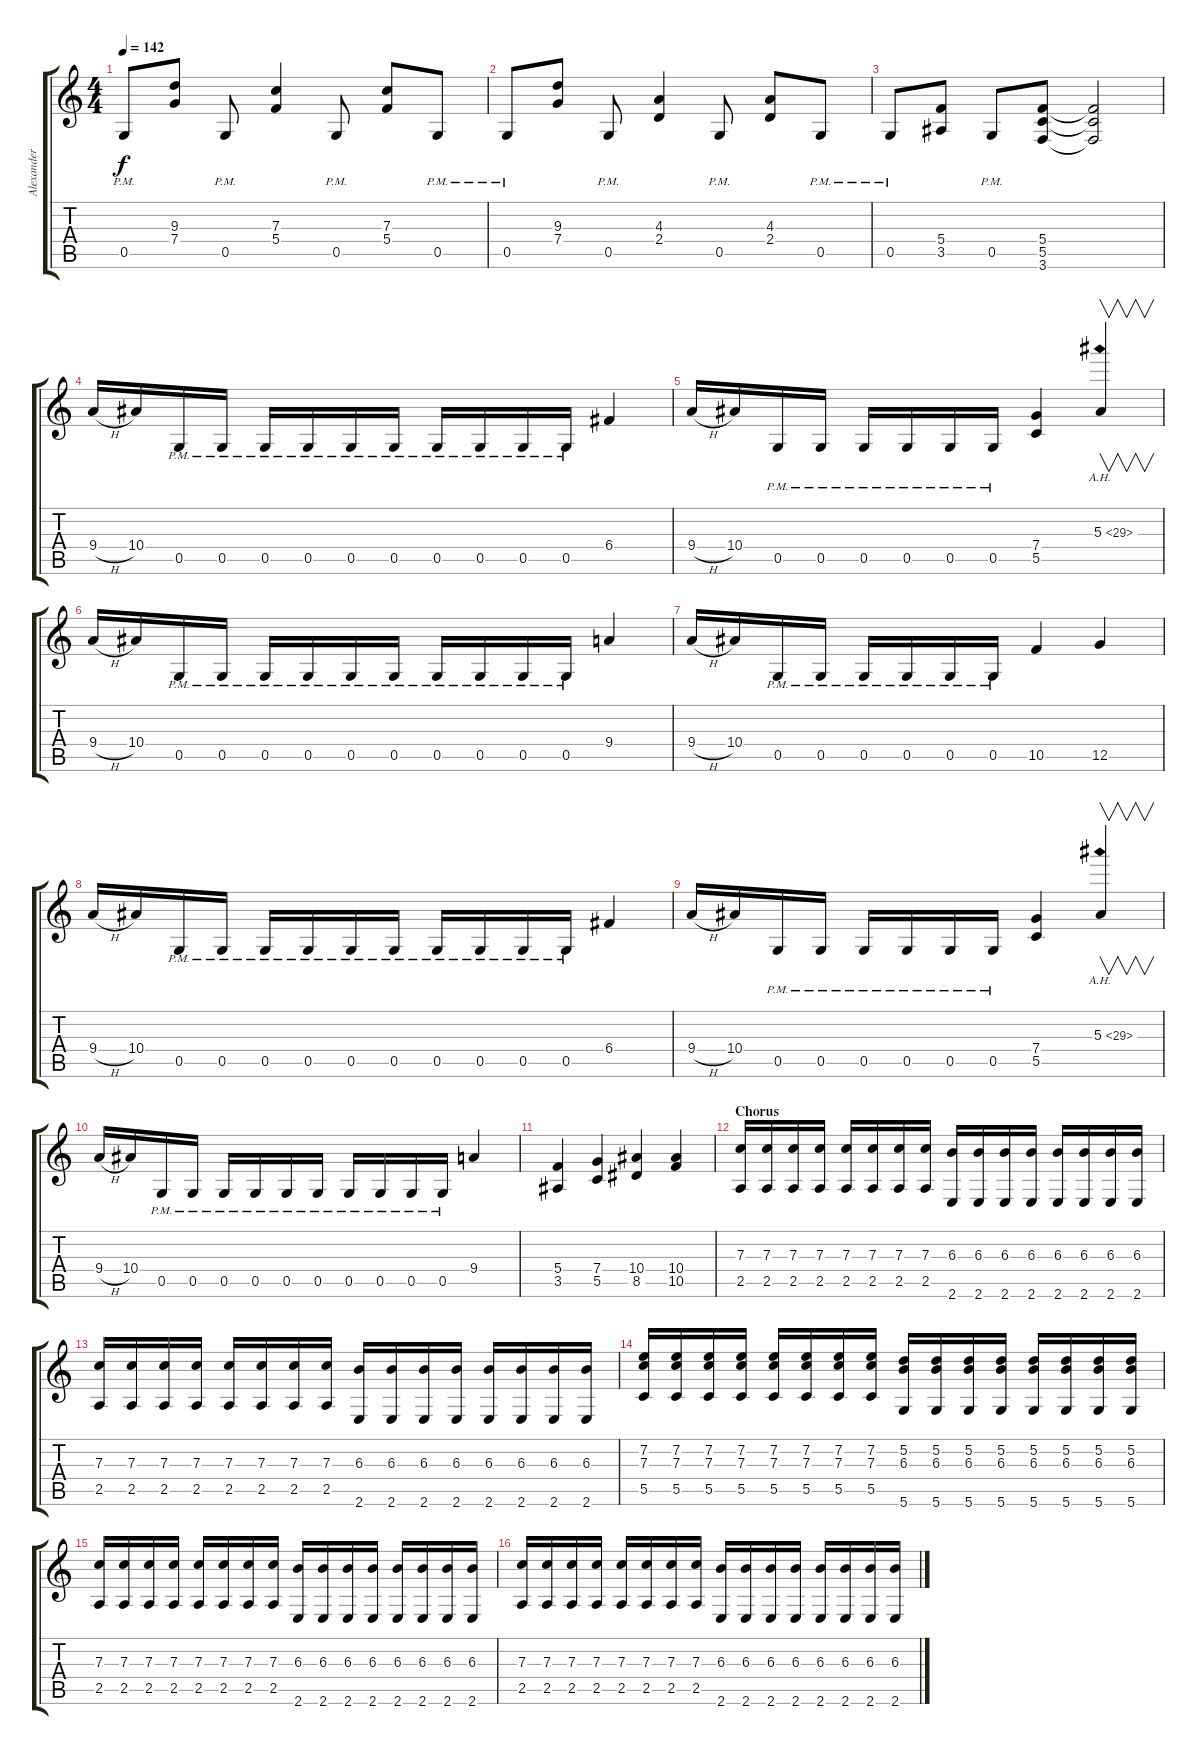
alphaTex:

\track ("Alexander Kuoppala" "Alexander ") {instrument distortionguitar}
\staff {score tabs}
\tuning (D4 A3 F3 C3 G2 D2) {hide}
\ts (4 4)
\tempo 142
\clef g2
\ks c
0.5{pm}.8{dy f} (9.3 7.4).8 0.5{pm}.8 (7.3 5.4).4 0.5{pm}.8 (7.3 5.4).8 0.5{pm}.8 |
0.5{pm}.8 (9.3 7.4).8 0.5{pm}.8 (4.3 2.4).4 0.5{pm}.8 (4.3 2.4).8 0.5{pm}.8 |
0.5{pm}.8 (5.4 3.5).8 0.5{pm}.8 (5.4 5.5 3.6).8 (5.4{t} 5.5{t} 3.6{t}).2 |
9.4{h}.16 10.4.16 0.5{pm}.16 0.5{pm}.16 0.5{pm}.16 0.5{pm}.16 0.5{pm}.16 0.5{pm}.16 0.5{pm}.16 0.5{pm}.16 0.5{pm}.16 0.5{pm}.16 6.4.4 |
9.4{h}.16 10.4.16 0.5{pm}.16 0.5{pm}.16 0.5{pm}.16 0.5{pm}.16 0.5{pm}.16 0.5{pm}.16 (7.4 5.5).4 5.3{ah 24}.4{v} |
9.4{h}.16 10.4.16 0.5{pm}.16 0.5{pm}.16 0.5{pm}.16 0.5{pm}.16 0.5{pm}.16 0.5{pm}.16 0.5{pm}.16 0.5{pm}.16 0.5{pm}.16 0.5{pm}.16 9.4.4 |
9.4{h}.16 10.4.16 0.5{pm}.16 0.5{pm}.16 0.5{pm}.16 0.5{pm}.16 0.5{pm}.16 0.5{pm}.16 10.5.4 12.5.4 |
9.4{h}.16 10.4.16 0.5{pm}.16 0.5{pm}.16 0.5{pm}.16 0.5{pm}.16 0.5{pm}.16 0.5{pm}.16 0.5{pm}.16 0.5{pm}.16 0.5{pm}.16 0.5{pm}.16 6.4.4 |
9.4{h}.16 10.4.16 0.5{pm}.16 0.5{pm}.16 0.5{pm}.16 0.5{pm}.16 0.5{pm}.16 0.5{pm}.16 (7.4 5.5).4 5.3{ah 24}.4{v} |
9.4{h}.16 10.4.16 0.5{pm}.16 0.5{pm}.16 0.5{pm}.16 0.5{pm}.16 0.5{pm}.16 0.5{pm}.16 0.5{pm}.16 0.5{pm}.16 0.5{pm}.16 0.5{pm}.16 9.4.4 |
(5.4 3.5).4 (7.4 5.5).4 (10.4 8.5).4 (10.4 10.5).4 |
\section ("" "Chorus")
(7.3 2.5).16 (7.3 2.5).16 (7.3 2.5).16 (7.3 2.5).16 (7.3 2.5).16 (7.3 2.5).16 (7.3 2.5).16 (7.3 2.5).16 (6.3 2.6).16 (6.3 2.6).16 (6.3 2.6).16 (6.3 2.6).16 (6.3 2.6).16 (6.3 2.6).16 (6.3 2.6).16 (6.3 2.6).16 |
(7.3 2.5).16 (7.3 2.5).16 (7.3 2.5).16 (7.3 2.5).16 (7.3 2.5).16 (7.3 2.5).16 (7.3 2.5).16 (7.3 2.5).16 (6.3 2.6).16 (6.3 2.6).16 (6.3 2.6).16 (6.3 2.6).16 (6.3 2.6).16 (6.3 2.6).16 (6.3 2.6).16 (6.3 2.6).16 |
(7.2 7.3 5.5).16 (7.2 7.3 5.5).16 (7.2 7.3 5.5).16 (7.2 7.3 5.5).16 (7.2 7.3 5.5).16 (7.2 7.3 5.5).16 (7.2 7.3 5.5).16 (7.2 7.3 5.5).16 (5.2 6.3 5.6).16 (5.2 6.3 5.6).16 (5.2 6.3 5.6).16 (5.2 6.3 5.6).16 (5.2 6.3 5.6).16 (5.2 6.3 5.6).16 (5.2 6.3 5.6).16 (5.2 6.3 5.6).16 |
(7.3 2.5).16 (7.3 2.5).16 (7.3 2.5).16 (7.3 2.5).16 (7.3 2.5).16 (7.3 2.5).16 (7.3 2.5).16 (7.3 2.5).16 (6.3 2.6).16 (6.3 2.6).16 (6.3 2.6).16 (6.3 2.6).16 (6.3 2.6).16 (6.3 2.6).16 (6.3 2.6).16 (6.3 2.6).16 |
(7.3 2.5).16 (7.3 2.5).16 (7.3 2.5).16 (7.3 2.5).16 (7.3 2.5).16 (7.3 2.5).16 (7.3 2.5).16 (7.3 2.5).16 (6.3 2.6).16 (6.3 2.6).16 (6.3 2.6).16 (6.3 2.6).16 (6.3 2.6).16 (6.3 2.6).16 (6.3 2.6).16 (6.3 2.6).16
